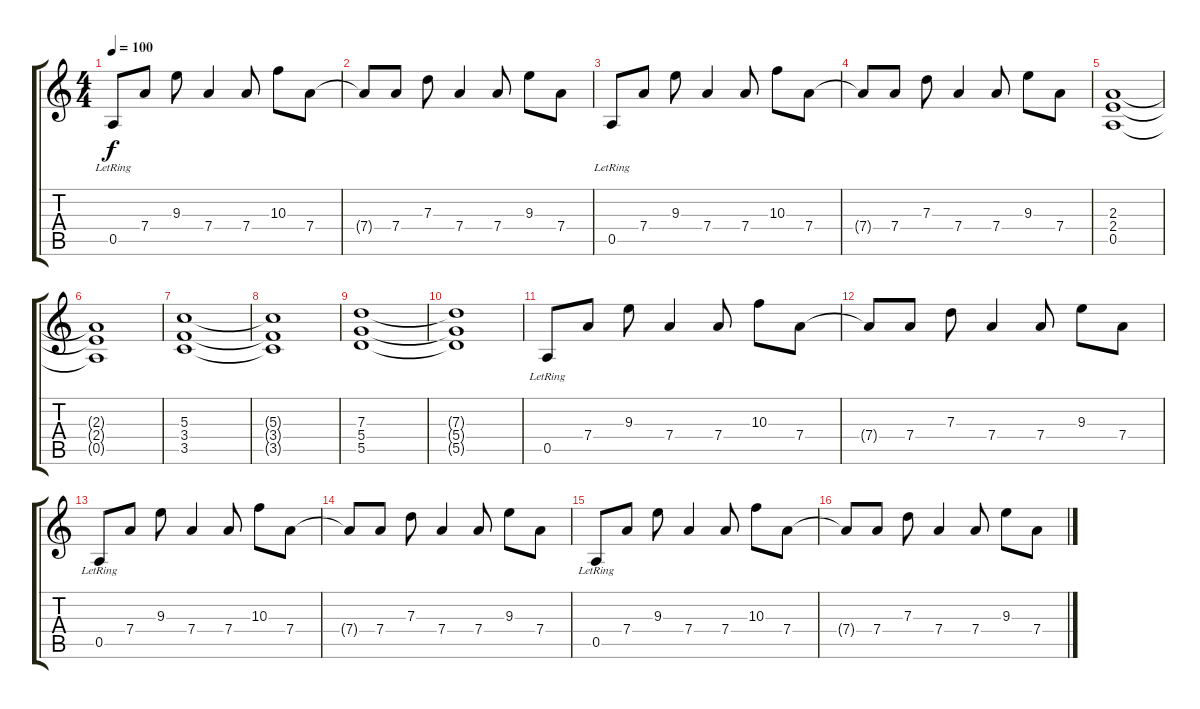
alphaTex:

\track "" {instrument overdrivenguitar}
\staff {score tabs}
\tuning (E4 B3 G3 D3 A2 E2) {hide}
\ts (4 4)
\tempo 100
\clef g2
\ks c
0.5{lr}.8{dy f} 7.4.8 9.3.8 7.4.4 7.4.8 10.3.8 7.4.8 |
7.4{t}.8 7.4.8 7.3.8 7.4.4 7.4.8 9.3.8 7.4.8 |
0.5{lr}.8 7.4.8 9.3.8 7.4.4 7.4.8 10.3.8 7.4.8 |
7.4{t}.8 7.4.8 7.3.8 7.4.4 7.4.8 9.3.8 7.4.8 |
(2.3 2.4 0.5).1 |
(2.3{t} 2.4{t} 0.5{t}).1 |
(5.3 3.4 3.5).1 |
(5.3{t} 3.4{t} 3.5{t}).1 |
(7.3 5.4 5.5).1 |
(7.3{t} 5.4{t} 5.5{t}).1 |
0.5{lr}.8 7.4.8 9.3.8 7.4.4 7.4.8 10.3.8 7.4.8 |
7.4{t}.8 7.4.8 7.3.8 7.4.4 7.4.8 9.3.8 7.4.8 |
0.5{lr}.8 7.4.8 9.3.8 7.4.4 7.4.8 10.3.8 7.4.8 |
7.4{t}.8 7.4.8 7.3.8 7.4.4 7.4.8 9.3.8 7.4.8 |
0.5{lr}.8 7.4.8 9.3.8 7.4.4 7.4.8 10.3.8 7.4.8 |
7.4{t}.8 7.4.8 7.3.8 7.4.4 7.4.8 9.3.8 7.4.8
